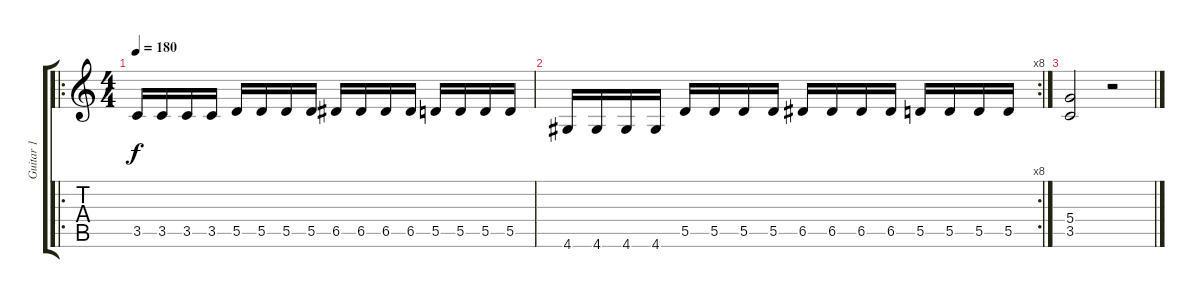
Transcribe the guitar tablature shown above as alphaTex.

\track ("Guitar 1" "Guitar 1") {instrument distortionguitar}
\staff {score tabs}
\tuning (E4 B3 G3 D3 A2 E2) {hide}
\ro
\ts (4 4)
\tempo 180
\clef g2
\ks c
3.5.16{dy f} 3.5.16 3.5.16 3.5.16 5.5.16 5.5.16 5.5.16 5.5.16 6.5.16 6.5.16 6.5.16 6.5.16 5.5.16 5.5.16 5.5.16 5.5.16 |
\rc 8
4.6.16 4.6.16 4.6.16 4.6.16 5.5.16 5.5.16 5.5.16 5.5.16 6.5.16 6.5.16 6.5.16 6.5.16 5.5.16 5.5.16 5.5.16 5.5.16 |
(5.4 3.5).2 r.2
